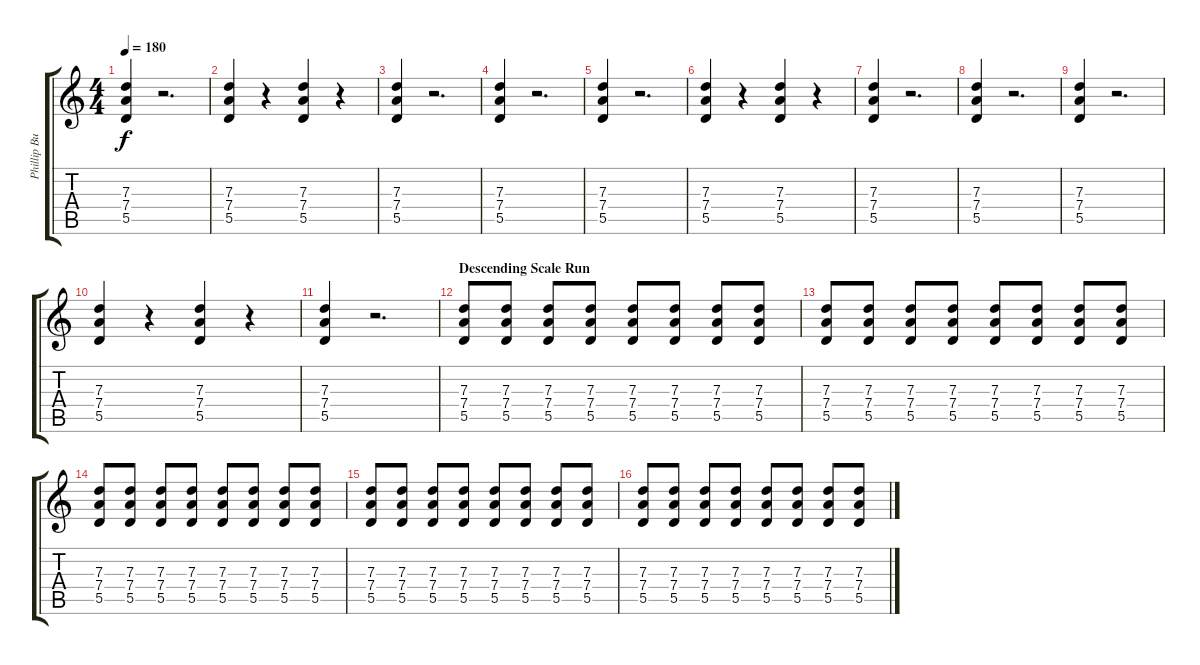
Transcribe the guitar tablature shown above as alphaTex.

\track ("Phillip Buscke" "Phillip Bu") {instrument overdrivenguitar}
\staff {score tabs}
\tuning (E4 B3 G3 D3 A2 E2) {hide}
\ts (4 4)
\tempo 180
\clef g2
\ks c
(7.3 7.4 5.5).4{dy f} r.2{d} |
(7.3 7.4 5.5).4 r.4 (7.3 7.4 5.5).4 r.4 |
(7.3 7.4 5.5).4 r.2{d} |
(7.3 7.4 5.5).4 r.2{d} |
(7.3 7.4 5.5).4 r.2{d} |
(7.3 7.4 5.5).4 r.4 (7.3 7.4 5.5).4 r.4 |
(7.3 7.4 5.5).4 r.2{d} |
(7.3 7.4 5.5).4 r.2{d} |
(7.3 7.4 5.5).4 r.2{d} |
(7.3 7.4 5.5).4 r.4 (7.3 7.4 5.5).4 r.4 |
(7.3 7.4 5.5).4 r.2{d} |
\section ("" "Descending Scale Run")
(7.3 7.4 5.5).8 (7.3 7.4 5.5).8 (7.3 7.4 5.5).8 (7.3 7.4 5.5).8 (7.3 7.4 5.5).8 (7.3 7.4 5.5).8 (7.3 7.4 5.5).8 (7.3 7.4 5.5).8 |
(7.3 7.4 5.5).8 (7.3 7.4 5.5).8 (7.3 7.4 5.5).8 (7.3 7.4 5.5).8 (7.3 7.4 5.5).8 (7.3 7.4 5.5).8 (7.3 7.4 5.5).8 (7.3 7.4 5.5).8 |
(7.3 7.4 5.5).8 (7.3 7.4 5.5).8 (7.3 7.4 5.5).8 (7.3 7.4 5.5).8 (7.3 7.4 5.5).8 (7.3 7.4 5.5).8 (7.3 7.4 5.5).8 (7.3 7.4 5.5).8 |
(7.3 7.4 5.5).8 (7.3 7.4 5.5).8 (7.3 7.4 5.5).8 (7.3 7.4 5.5).8 (7.3 7.4 5.5).8 (7.3 7.4 5.5).8 (7.3 7.4 5.5).8 (7.3 7.4 5.5).8 |
(7.3 7.4 5.5).8 (7.3 7.4 5.5).8 (7.3 7.4 5.5).8 (7.3 7.4 5.5).8 (7.3 7.4 5.5).8 (7.3 7.4 5.5).8 (7.3 7.4 5.5).8 (7.3 7.4 5.5).8
